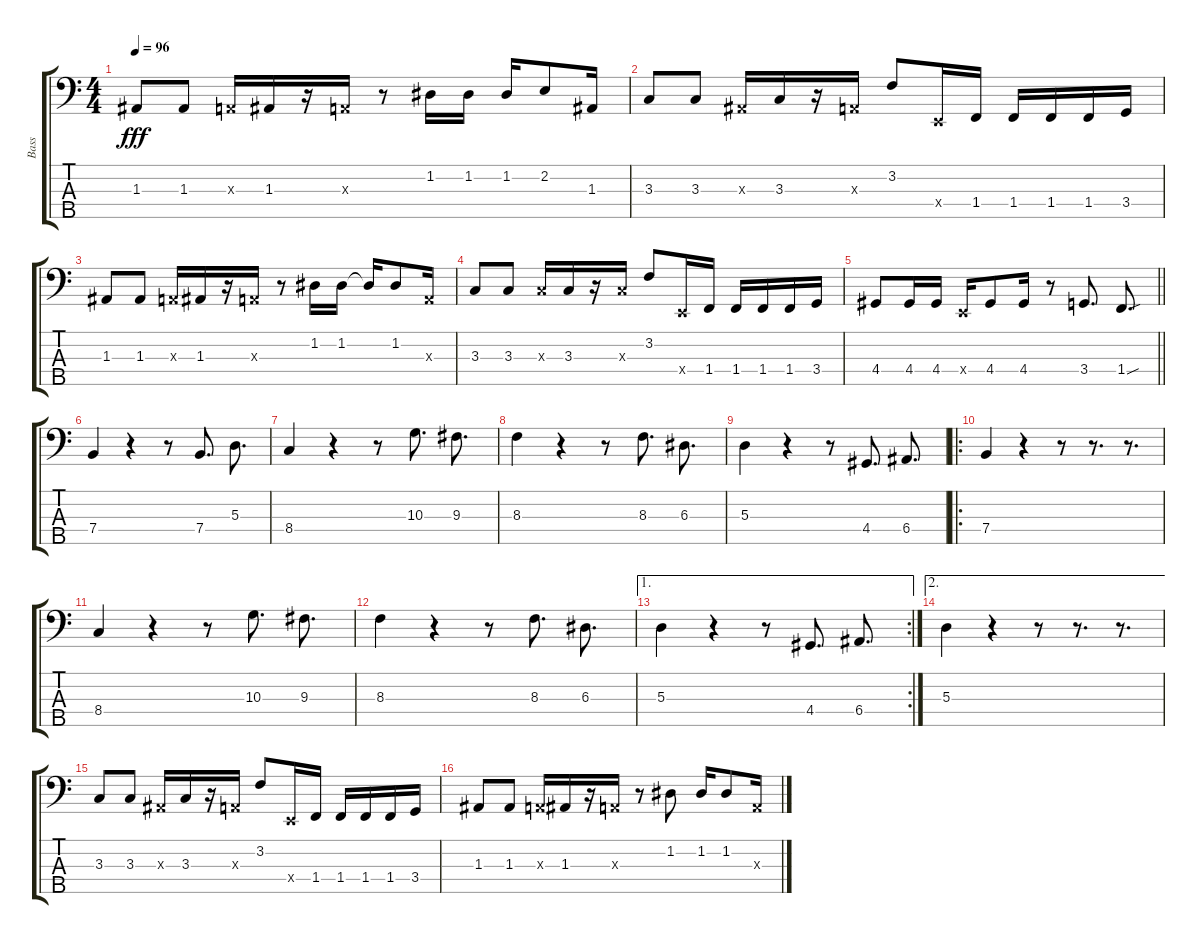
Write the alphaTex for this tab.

\track ("Bass" "Bass") {instrument electricbasspick}
\staff {score tabs}
\tuning (G2 D2 A1 E1 B0) {hide}
\ts (4 4)
\tempo 96
\clef f4
\ks c
1.3.8{dy fff} 1.3.8 0.3{x}.16 1.3.16 r.16 0.3{x}.16 r.8 1.2.16 1.2.16 1.2.16 2.2.8 1.3.16 |
3.3.8 3.3.8 1.3{x}.16 3.3.16 r.16 0.3{x}.16 3.2.8 0.4{x}.16 1.4.16 1.4.16 1.4.16 1.4.16 3.4.16 |
1.3.8 1.3.8 0.3{x}.16 1.3.16 r.16 0.3{x}.16 r.8 1.2.16 1.2.16 1.2{t}.16 1.2.8 0.3{x}.16 |
3.3.8 3.3.8 3.3{x}.16 3.3.16 r.16 3.3{x}.16 3.2.8 0.4{x}.16 1.4.16 1.4.16 1.4.16 1.4.16 3.4.16 |
\barLineRight lightlight
4.4.8 4.4.16 4.4.16 0.4{x}.16 4.4.8 4.4.16 r.8 3.4.8{d} 1.4{sou}.8{d} |
7.4.4 r.4 r.8 7.4.8{d} 5.3.8{d} |
8.4.4 r.4 r.8 10.3.8{d} 9.3.8{d} |
8.3.4 r.4 r.8 8.3.8{d} 6.3.8{d} |
5.3.4 r.4 r.8 4.4.8{d} 6.4.8{d} |
\ro
7.4.4 r.4 r.8 r.8{d} r.8{d} |
8.4.4 r.4 r.8 10.3.8{d} 9.3.8{d} |
8.3.4 r.4 r.8 8.3.8{d} 6.3.8{d} |
\ae 1
\rc 2
5.3.4 r.4 r.8 4.4.8{d} 6.4.8{d} |
\ae 2
5.3.4 r.4 r.8 r.8{d} r.8{d} |
3.3.8 3.3.8 1.3{x}.16 3.3.16 r.16 0.3{x}.16 3.2.8 0.4{x}.16 1.4.16 1.4.16 1.4.16 1.4.16 3.4.16 |
1.3.8 1.3.8 0.3{x}.16 1.3.16 r.16 0.3{x}.16 r.8 1.2.8 1.2.16 1.2.8 0.3{x}.16
